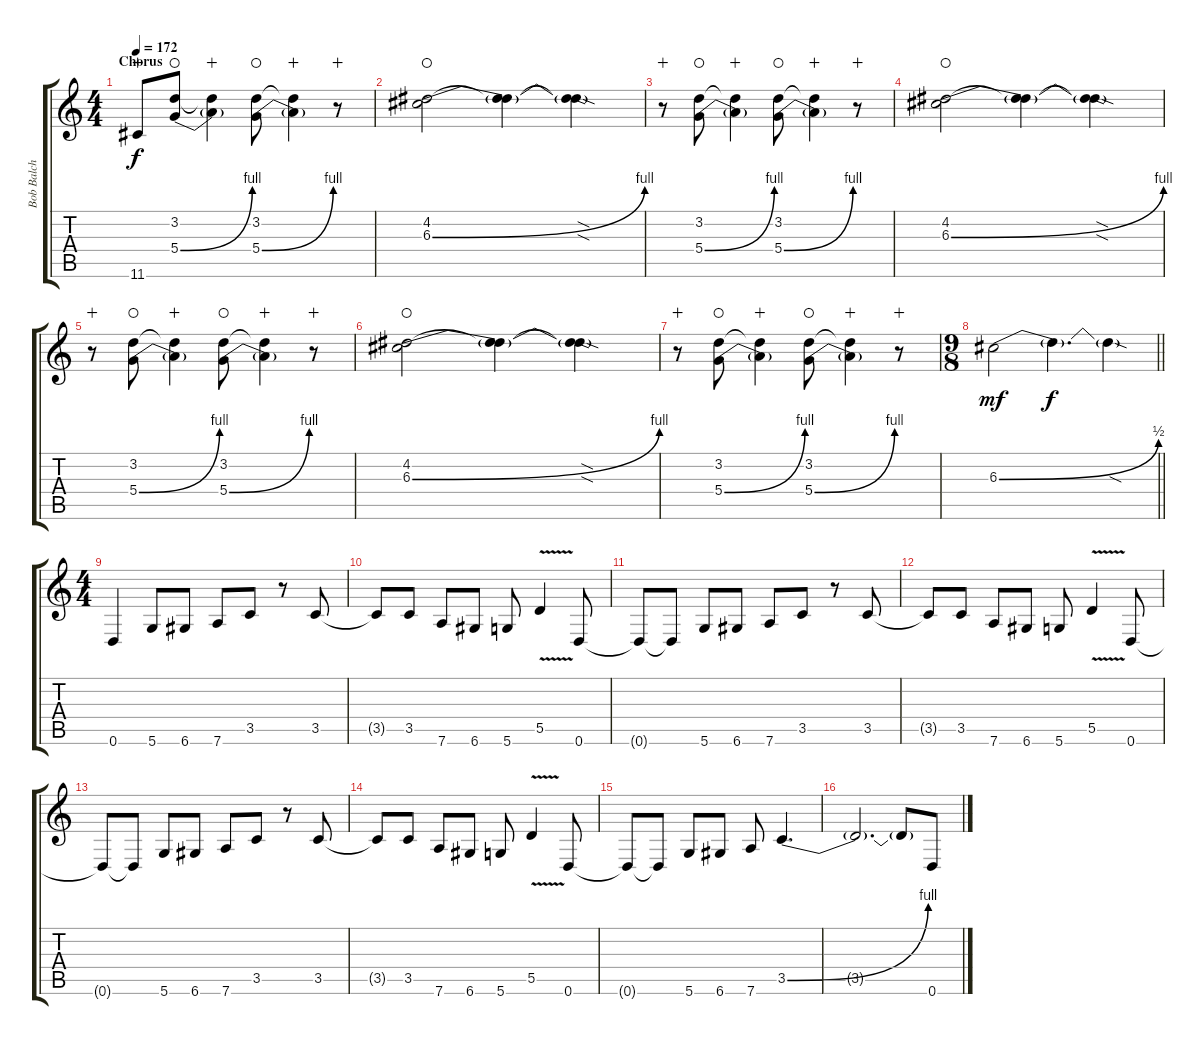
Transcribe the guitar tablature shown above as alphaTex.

\track ("Bob Balch" "Bob Balch") {instrument distortionguitar}
\staff {score tabs}
\tuning (E4 B3 G3 D3 A2 D2) {hide}
\ts (4 4)
\section ("" "Chorus")
\tempo 172
\clef g2
\ks c
11.6.8{dy f wahc} (3.2 5.4{be (bend 0 0 60 4)}).8{volume 10 waho} (3.2{t} 5.4{t}).4{wahc} (3.2 5.4{be (bend 0 0 60 4)}).8{waho} (3.2{t} 5.4{t}).4{wahc} r.8{wahc} |
(4.2 6.3{be (bend 0 0 60 4)}).2{waho} (4.2{t} 6.3{t}).4 (4.2{sod t} 6.3{sod t}).4 |
r.8{wahc} (3.2 5.4{be (bend 0 0 60 4)}).8{waho} (3.2{t} 5.4{t}).4{wahc} (3.2 5.4{be (bend 0 0 60 4)}).8{waho} (3.2{t} 5.4{t}).4{wahc} r.8{wahc} |
(4.2 6.3{be (bend 0 0 60 4)}).2{waho} (4.2{t} 6.3{t}).4 (4.2{sod t} 6.3{sod t}).4 |
r.8{wahc} (3.2 5.4{be (bend 0 0 60 4)}).8{waho} (3.2{t} 5.4{t}).4{wahc} (3.2 5.4{be (bend 0 0 60 4)}).8{waho} (3.2{t} 5.4{t}).4{wahc} r.8{wahc} |
(4.2 6.3{be (bend 0 0 60 4)}).2{waho} (4.2{t} 6.3{t}).4 (4.2{sod t} 6.3{sod t}).4 |
r.8{wahc} (3.2 5.4{be (bend 0 0 60 4)}).8{waho} (3.2{t} 5.4{t}).4{wahc} (3.2 5.4{be (bend 0 0 60 4)}).8{waho} (3.2{t} 5.4{t}).4{wahc} r.8{wahc} |
\ts (9 8)
\barLineRight lightlight
6.3{be (bend 0 0 60 2)}.2{dy mf} 6.3{t}.4{d dy f} 6.3{sod t}.4 |
\ts (4 4)
0.6.4{volume 16 balance 1 instrument distortionguitar} 5.6.8 6.6.8 7.6.8 3.5.8 r.8 3.5.8 |
3.5{t}.8 3.5.8 7.6.8 6.6.8 5.6.8 5.5{v}.4 0.6.8 |
0.6{t}.8 0.6{t}.8 5.6.8 6.6.8 7.6.8 3.5.8 r.8 3.5.8 |
3.5{t}.8 3.5.8 7.6.8 6.6.8 5.6.8 5.5{v}.4 0.6.8 |
0.6{t}.8 0.6{t}.8 5.6.8 6.6.8 7.6.8 3.5.8 r.8 3.5.8 |
3.5{t}.8 3.5.8 7.6.8 6.6.8 5.6.8 5.5{v}.4 0.6.8 |
0.6{t}.8 0.6{t}.8 5.6.8 6.6.8 7.6.8 3.5{be (bend 0 0 60 4)}.4{d} |
3.5{t}.2{d} 3.5{t}.8 0.6.8
